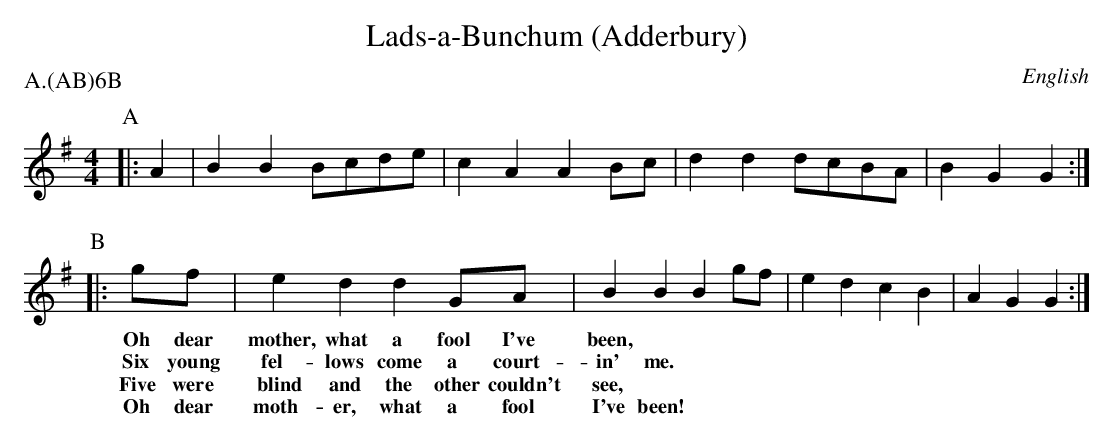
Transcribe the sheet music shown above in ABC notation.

X:1
T:Lads-a-Bunchum (Adderbury)
M:4/4
O:English
P:A.(AB)6B
K:G
P:A
|: A2 | B2 B2 Bcde | c2 A2 A2 Bc | d2 d2 dcBA | B2 G2 G2:|
P:B
|: gf | e2 d2 d2 GA | B2 B2 B2 gf | e2 d2 c2 B2 | A2 G2 G2 :|
W:
W:
W:
w:Oh dear mother, what a fool I've been,
w:Six young fel-lows come a court-in' me.
w:Five were blind and the other couldn't see,
w:Oh dear moth-er, what a fool I've been!
